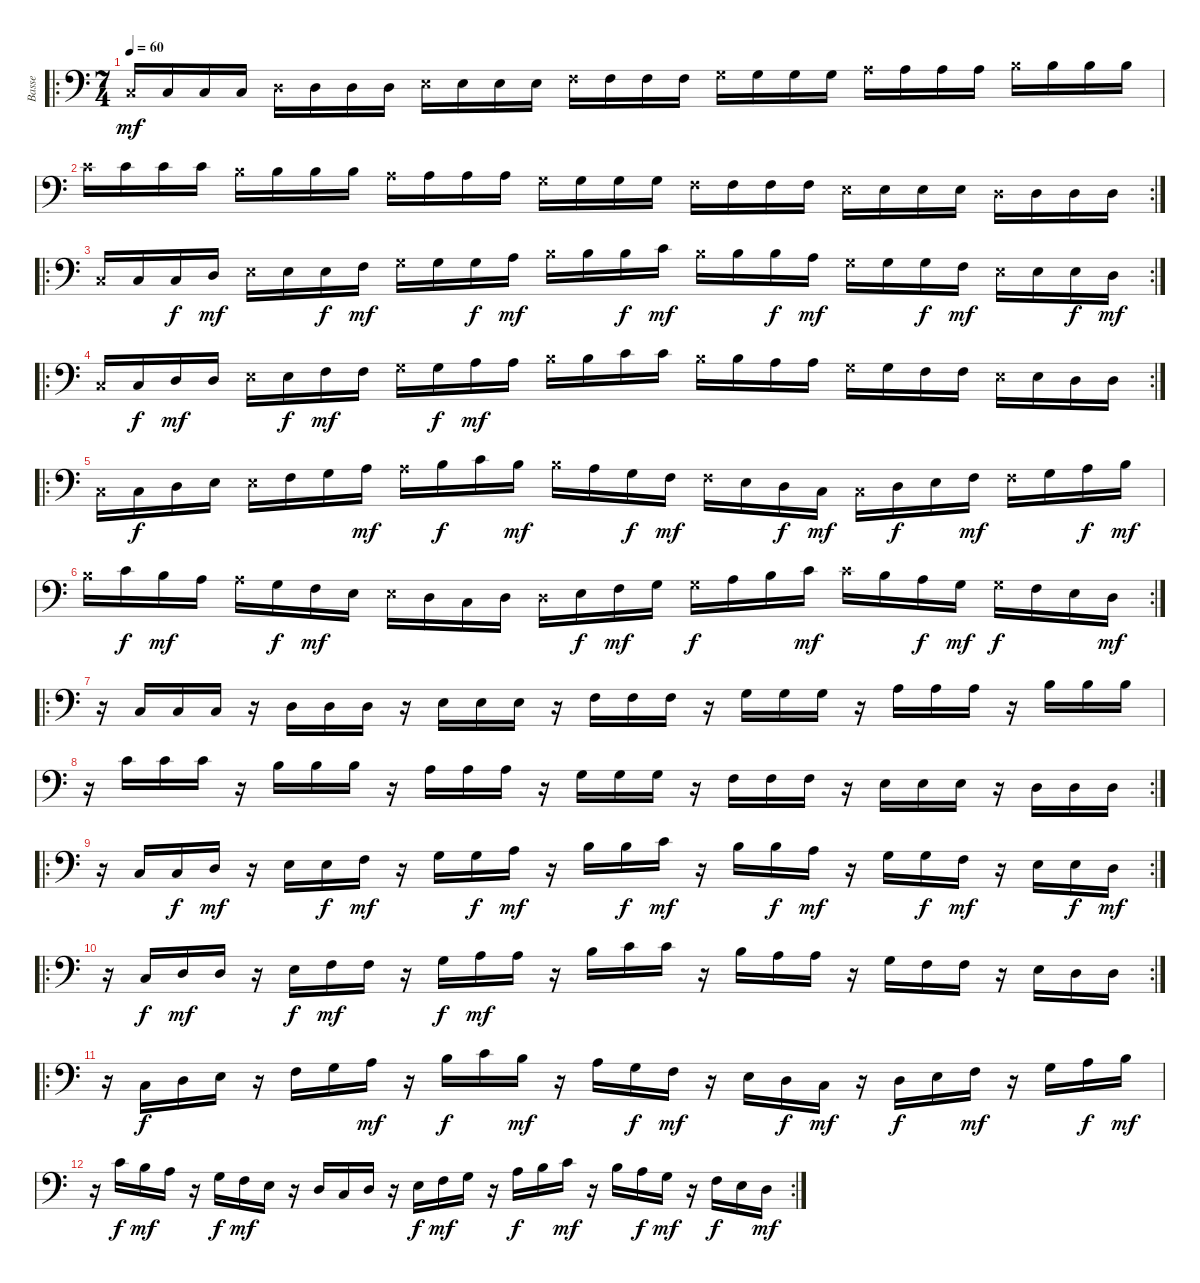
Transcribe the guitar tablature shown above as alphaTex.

\track ("Basse" "Basse") {instrument electricbassfinger}
\staff {score}
\tuning (G2 D2 A1 E1 B0) {hide}
\ro
\ts (7 4)
\tempo 60
\clef f4
\ks c
3.3{x}.16{dy mf instrument electricbassfinger} 3.3.16 3.3.16 3.3.16 0.2{x}.16 0.2.16 0.2.16 0.2.16 2.2{x}.16 2.2.16 2.2.16 2.2.16 3.2{x}.16 3.2.16 3.2.16 3.2.16 0.1{x}.16 0.1.16 0.1.16 0.1.16 2.1{x}.16 2.1.16 2.1.16 2.1.16 4.1{x}.16 4.1.16 4.1.16 4.1.16 |
\rc 2
5.1{x}.16 5.1.16 5.1.16 5.1.16 4.1{x}.16 4.1.16 4.1.16 4.1.16 2.1{x}.16 2.1.16 2.1.16 2.1.16 0.1{x}.16 0.1.16 0.1.16 0.1.16 3.2{x}.16 3.2.16 3.2.16 3.2.16 2.2{x}.16 2.2.16 2.2.16 2.2.16 0.2{x}.16 0.2.16 0.2.16 0.2.16 |
\ro
\rc 2
3.3{x}.16 3.3.16 3.3.16{dy f} 0.2.16{dy mf} 2.2{x}.16 2.2.16 2.2.16{dy f} 3.2.16{dy mf} 0.1{x}.16 0.1.16 0.1.16{dy f} 2.1.16{dy mf} 4.1{x}.16 4.1.16 4.1.16{dy f} 5.1.16{dy mf} 4.1{x}.16 4.1.16 4.1.16{dy f} 2.1.16{dy mf} 0.1{x}.16 0.1.16 0.1.16{dy f} 3.2.16{dy mf} 2.2{x}.16 2.2.16 2.2.16{dy f} 0.2.16{dy mf} |
\ro
\rc 2
3.3{x}.16 3.3.16{dy f} 0.2.16{dy mf} 0.2.16 2.2{x}.16 2.2.16{dy f} 3.2.16{dy mf} 3.2.16 0.1{x}.16 0.1.16{dy f} 2.1.16{dy mf} 2.1.16 4.1{x}.16 9.2.16 5.1.16 5.1.16 4.1{x}.16 9.2.16 2.1.16 2.1.16 0.1{x}.16 0.1.16 3.2.16 3.2.16 2.2{x}.16 7.3.16 0.2.16 0.2.16 |
\ro
3.3{x}.16 3.3.16{dy f} 0.2.16 2.2.16 2.2{x}.16 3.2.16 0.1.16 2.1.16{dy mf} 7.2{x}.16 4.1.16{dy f} 5.1.16 4.1.16{dy mf} 9.2{x}.16 7.2.16 0.1.16{dy f} 3.2.16{dy mf} 8.3{x}.16 7.3.16 0.2.16{dy f} 3.3.16{dy mf} 3.3{x}.16 0.2.16{dy f} 2.2.16 3.2.16{dy mf} 3.2{x}.16 5.2.16 2.1.16{dy f} 4.1.16{dy mf} |
\rc 2
9.2{x}.16 5.1.16{dy f} 4.1.16{dy mf} 2.1.16 7.2{x}.16 0.1.16{dy f} 3.2.16{dy mf} 2.2.16 2.2{x}.16 0.2.16 3.3.16 0.2.16 5.3{x}.16 2.2.16{dy f} 3.2.16{dy mf} 0.1.16 0.1{x}.16{dy f} 2.1.16 4.1.16 5.1.16{dy mf} 15.3{x}.16 9.2.16 2.1.16{dy f} 0.1.16{dy mf} 0.1{x}.16{dy f} 3.2.16 2.2.16 0.2.16{dy mf} |
\ro
r.16 3.3.16 3.3.16 3.3.16 r.16 0.2.16 0.2.16 0.2.16 r.16 2.2.16 2.2.16 2.2.16 r.16 3.2.16 3.2.16 3.2.16 r.16 0.1.16 0.1.16 0.1.16 r.16 2.1.16 2.1.16 2.1.16 r.16 4.1.16 4.1.16 4.1.16 |
\rc 2
r.16 5.1.16 5.1.16 5.1.16 r.16 4.1.16 4.1.16 4.1.16 r.16 2.1.16 2.1.16 2.1.16 r.16 0.1.16 0.1.16 0.1.16 r.16 3.2.16 3.2.16 3.2.16 r.16 2.2.16 2.2.16 2.2.16 r.16 0.2.16 0.2.16 0.2.16 |
\ro
\rc 2
r.16 3.3.16 3.3.16{dy f} 0.2.16{dy mf} r.16 2.2.16 2.2.16{dy f} 3.2.16{dy mf} r.16 0.1.16 0.1.16{dy f} 2.1.16{dy mf} r.16 4.1.16 4.1.16{dy f} 5.1.16{dy mf} r.16 4.1.16 4.1.16{dy f} 2.1.16{dy mf} r.16 0.1.16 0.1.16{dy f} 3.2.16{dy mf} r.16 2.2.16 2.2.16{dy f} 0.2.16{dy mf} |
\ro
\rc 2
r.16 3.3.16{dy f} 0.2.16{dy mf} 0.2.16 r.16 2.2.16{dy f} 3.2.16{dy mf} 3.2.16 r.16 0.1.16{dy f} 2.1.16{dy mf} 2.1.16 r.16 9.2.16 5.1.16 5.1.16 r.16 9.2.16 2.1.16 2.1.16 r.16 0.1.16 3.2.16 3.2.16 r.16 7.3.16 0.2.16 0.2.16 |
\ro
r.16 3.3.16{dy f} 0.2.16 2.2.16 r.16 3.2.16 0.1.16 2.1.16{dy mf} r.16 4.1.16{dy f} 5.1.16 4.1.16{dy mf} r.16 7.2.16 0.1.16{dy f} 3.2.16{dy mf} r.16 7.3.16 0.2.16{dy f} 3.3.16{dy mf} r.16 0.2.16{dy f} 2.2.16 3.2.16{dy mf} r.16 5.2.16 2.1.16{dy f} 4.1.16{dy mf} |
\rc 2
r.16 5.1.16{dy f} 4.1.16{dy mf} 2.1.16 r.16 0.1.16{dy f} 3.2.16{dy mf} 2.2.16 r.16 0.2.16 3.3.16 0.2.16 r.16 2.2.16{dy f} 3.2.16{dy mf} 0.1.16 r.16 2.1.16{dy f} 4.1.16 5.1.16{dy mf} r.16 9.2.16 2.1.16{dy f} 0.1.16{dy mf} r.16 3.2.16{dy f} 2.2.16 0.2.16{dy mf}
